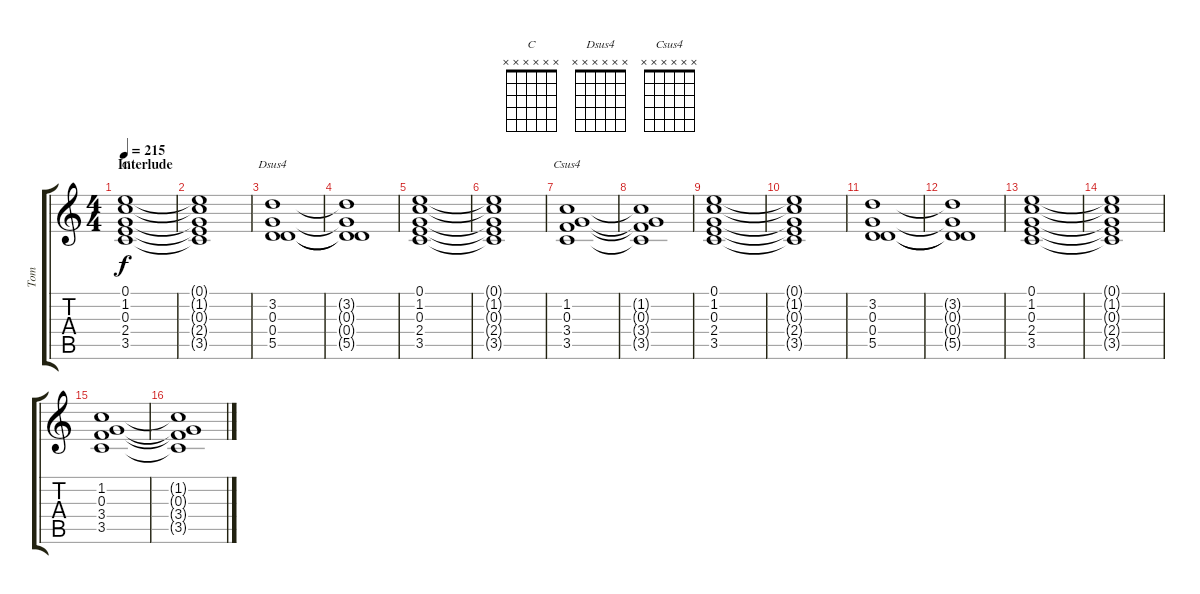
\track ("Tom " "Tom ") {instrument distortionguitar}
\staff {score tabs}
\tuning (E4 B3 G3 D3 A2 E2) {hide}
\chord ("C" x x x x x x) {firstfret 0}
\chord ("Dsus4" x x x x x x) {firstfret 0}
\chord ("Csus4" x x x x x x) {firstfret 0}
\ts (4 4)
\section ("" "Interlude")
\tempo 215
\clef g2
\ks c
(0.1 1.2 0.3 2.4 3.5).1{ch "C" dy f} |
(0.1{t} 1.2{t} 0.3{t} 2.4{t} 3.5{t}).1 |
(3.2 0.3 0.4 5.5).1{ch "Dsus4"} |
(3.2{t} 0.3{t} 0.4{t} 5.5{t}).1 |
(0.1 1.2 0.3 2.4 3.5).1 |
(0.1{t} 1.2{t} 0.3{t} 2.4{t} 3.5{t}).1 |
(1.2 0.3 3.4 3.5).1{ch "Csus4"} |
(1.2{t} 0.3{t} 3.4{t} 3.5{t}).1 |
(0.1 1.2 0.3 2.4 3.5).1 |
(0.1{t} 1.2{t} 0.3{t} 2.4{t} 3.5{t}).1 |
(3.2 0.3 0.4 5.5).1 |
(3.2{t} 0.3{t} 0.4{t} 5.5{t}).1 |
(0.1 1.2 0.3 2.4 3.5).1 |
(0.1{t} 1.2{t} 0.3{t} 2.4{t} 3.5{t}).1 |
(1.2 0.3 3.4 3.5).1 |
(1.2{t} 0.3{t} 3.4{t} 3.5{t}).1
